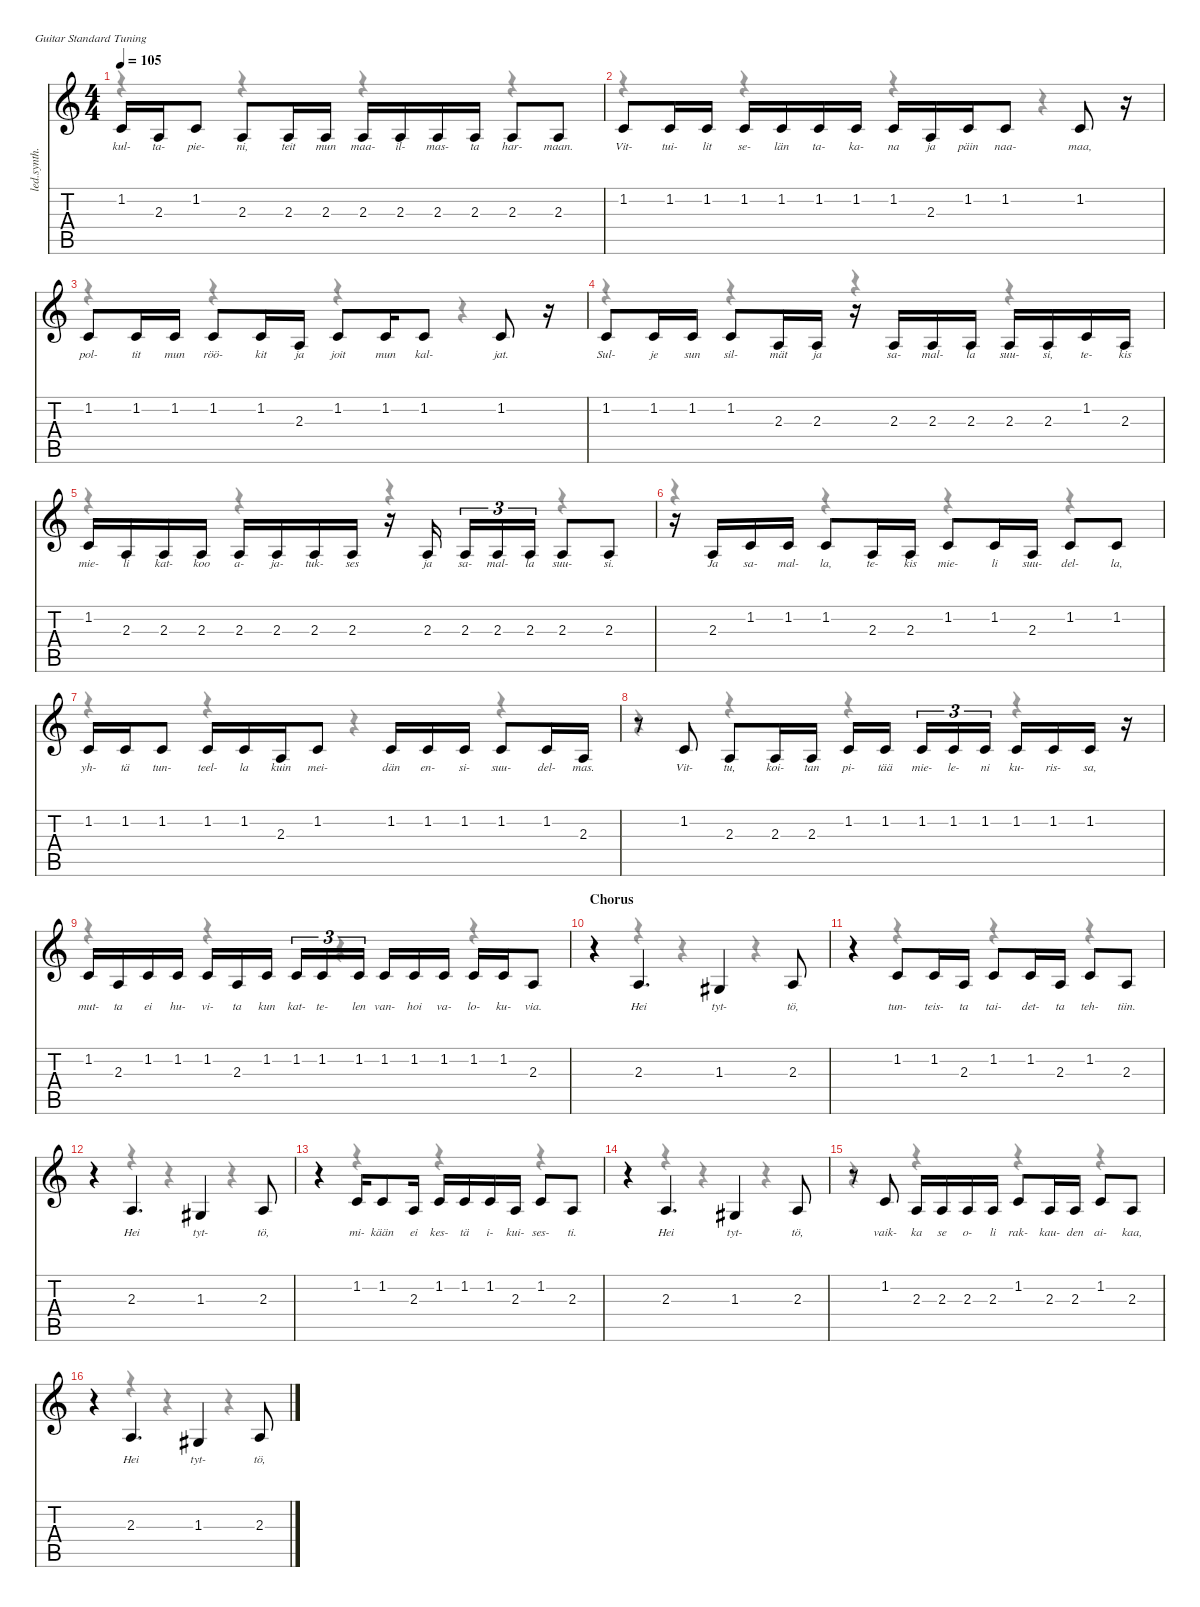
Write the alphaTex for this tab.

\defaultSystemsLayout 4
\hideDynamics
\bracketExtendMode nobrackets
\otherSystemsTrackNameOrientation horizontal
\track ("Vocal" "led.synth.") {instrument lead6voice}
\staff {score tabs}
\tuning (E4 B3 G3 D3 A2 E2)
\voice
\ts (4 4)
\tempo 105
\clef g2
\ks c
1.2.16{lyrics (0 "kul-") lyrics (1 "") lyrics (2 "") lyrics (3 "") lyrics (4 "") dy f beam Up} 2.3.16{lyrics (0 "ta-") lyrics (1 "") lyrics (2 "") lyrics (3 "") lyrics (4 "") beam Up} 1.2.8{lyrics (0 "pie-") lyrics (1 "") lyrics (2 "") lyrics (3 "") lyrics (4 "") beam Up} 2.3.8{lyrics (0 "ni,") lyrics (1 "") lyrics (2 "") lyrics (3 "") lyrics (4 "") beam Up} 2.3.16{lyrics (0 "teit") lyrics (1 "") lyrics (2 "") lyrics (3 "") lyrics (4 "") beam Up} 2.3.16{lyrics (0 "mun") lyrics (1 "") lyrics (2 "") lyrics (3 "") lyrics (4 "") beam Up} 2.3.16{lyrics (0 "maa-") lyrics (1 "") lyrics (2 "") lyrics (3 "") lyrics (4 "") beam Up} 2.3.16{lyrics (0 "il-") lyrics (1 "") lyrics (2 "") lyrics (3 "") lyrics (4 "") beam Up} 2.3.16{lyrics (0 "mas-") lyrics (1 "") lyrics (2 "") lyrics (3 "") lyrics (4 "") beam Up} 2.3.16{lyrics (0 "ta") lyrics (1 "") lyrics (2 "") lyrics (3 "") lyrics (4 "") beam Up} 2.3.8{lyrics (0 "har-") lyrics (1 "") lyrics (2 "") lyrics (3 "") lyrics (4 "") beam Up} 2.3.8{lyrics (0 "maan.") lyrics (1 "") lyrics (2 "") lyrics (3 "") lyrics (4 "") beam Up} |
1.2.8{lyrics (0 "Vit-") lyrics (1 "") lyrics (2 "") lyrics (3 "") lyrics (4 "") beam Up} 1.2.16{lyrics (0 "tui-") lyrics (1 "") lyrics (2 "") lyrics (3 "") lyrics (4 "") beam Up} 1.2.16{lyrics (0 "lit") lyrics (1 "") lyrics (2 "") lyrics (3 "") lyrics (4 "") beam Up} 1.2.16{lyrics (0 "se-") lyrics (1 "") lyrics (2 "") lyrics (3 "") lyrics (4 "") beam Up} 1.2.16{lyrics (0 "län") lyrics (1 "") lyrics (2 "") lyrics (3 "") lyrics (4 "") beam Up} 1.2.16{lyrics (0 "ta-") lyrics (1 "") lyrics (2 "") lyrics (3 "") lyrics (4 "") beam Up} 1.2.16{lyrics (0 "ka-") lyrics (1 "") lyrics (2 "") lyrics (3 "") lyrics (4 "") beam Up} 1.2.16{lyrics (0 "na") lyrics (1 "") lyrics (2 "") lyrics (3 "") lyrics (4 "") beam Up} 2.3.16{lyrics (0 "ja") lyrics (1 "") lyrics (2 "") lyrics (3 "") lyrics (4 "") beam Up} 1.2.16{lyrics (0 "päin") lyrics (1 "") lyrics (2 "") lyrics (3 "") lyrics (4 "") beam Up} 1.2.8{lyrics (0 "naa-") lyrics (1 "") lyrics (2 "") lyrics (3 "") lyrics (4 "") beam Up} 1.2.8{lyrics (0 "maa,") lyrics (1 "") lyrics (2 "") lyrics (3 "") lyrics (4 "") beam Up} r.16{beam Up} |
1.2.8{lyrics (0 "pol-") lyrics (1 "") lyrics (2 "") lyrics (3 "") lyrics (4 "") beam Up} 1.2.16{lyrics (0 "tit") lyrics (1 "") lyrics (2 "") lyrics (3 "") lyrics (4 "") beam Up} 1.2.16{lyrics (0 "mun") lyrics (1 "") lyrics (2 "") lyrics (3 "") lyrics (4 "") beam Up} 1.2.8{lyrics (0 "röö-") lyrics (1 "") lyrics (2 "") lyrics (3 "") lyrics (4 "") beam Up} 1.2.16{lyrics (0 "kit") lyrics (1 "") lyrics (2 "") lyrics (3 "") lyrics (4 "") beam Up} 2.3.16{lyrics (0 "ja") lyrics (1 "") lyrics (2 "") lyrics (3 "") lyrics (4 "") beam Up} 1.2.8{lyrics (0 "joit") lyrics (1 "") lyrics (2 "") lyrics (3 "") lyrics (4 "") beam Up} 1.2.16{lyrics (0 "mun") lyrics (1 "") lyrics (2 "") lyrics (3 "") lyrics (4 "") beam Up} 1.2.8{lyrics (0 "kal-") lyrics (1 "") lyrics (2 "") lyrics (3 "") lyrics (4 "") beam Up} 1.2.8{lyrics (0 "jat.") lyrics (1 "") lyrics (2 "") lyrics (3 "") lyrics (4 "") beam Up} r.16{beam Up} |
1.2.8{lyrics (0 "Sul-") lyrics (1 "") lyrics (2 "") lyrics (3 "") lyrics (4 "") beam Up} 1.2.16{lyrics (0 "je") lyrics (1 "") lyrics (2 "") lyrics (3 "") lyrics (4 "") beam Up} 1.2.16{lyrics (0 "sun") lyrics (1 "") lyrics (2 "") lyrics (3 "") lyrics (4 "") beam Up} 1.2.8{lyrics (0 "sil-") lyrics (1 "") lyrics (2 "") lyrics (3 "") lyrics (4 "") beam Up} 2.3.16{lyrics (0 "mät") lyrics (1 "") lyrics (2 "") lyrics (3 "") lyrics (4 "") beam Up} 2.3.16{lyrics (0 "ja") lyrics (1 "") lyrics (2 "") lyrics (3 "") lyrics (4 "") beam Up} r.16{beam Up} 2.3.16{lyrics (0 "sa-") lyrics (1 "") lyrics (2 "") lyrics (3 "") lyrics (4 "") beam Up} 2.3.16{lyrics (0 "mal-") lyrics (1 "") lyrics (2 "") lyrics (3 "") lyrics (4 "") beam Up} 2.3.16{lyrics (0 "la") lyrics (1 "") lyrics (2 "") lyrics (3 "") lyrics (4 "") beam Up} 2.3.16{lyrics (0 "suu-") lyrics (1 "") lyrics (2 "") lyrics (3 "") lyrics (4 "") beam Up} 2.3.16{lyrics (0 "si,") lyrics (1 "") lyrics (2 "") lyrics (3 "") lyrics (4 "") beam Up} 1.2.16{lyrics (0 "te-") lyrics (1 "") lyrics (2 "") lyrics (3 "") lyrics (4 "") beam Up} 2.3.16{lyrics (0 "kis") lyrics (1 "") lyrics (2 "") lyrics (3 "") lyrics (4 "") beam Up} |
1.2.16{lyrics (0 "mie-") lyrics (1 "") lyrics (2 "") lyrics (3 "") lyrics (4 "") beam Up} 2.3.16{lyrics (0 "li") lyrics (1 "") lyrics (2 "") lyrics (3 "") lyrics (4 "") beam Up} 2.3.16{lyrics (0 "kat-") lyrics (1 "") lyrics (2 "") lyrics (3 "") lyrics (4 "") beam Up} 2.3.16{lyrics (0 "koo") lyrics (1 "") lyrics (2 "") lyrics (3 "") lyrics (4 "") beam Up} 2.3.16{lyrics (0 "a-") lyrics (1 "") lyrics (2 "") lyrics (3 "") lyrics (4 "") beam Up} 2.3.16{lyrics (0 "ja-") lyrics (1 "") lyrics (2 "") lyrics (3 "") lyrics (4 "") beam Up} 2.3.16{lyrics (0 "tuk-") lyrics (1 "") lyrics (2 "") lyrics (3 "") lyrics (4 "") beam Up} 2.3.16{lyrics (0 "ses") lyrics (1 "") lyrics (2 "") lyrics (3 "") lyrics (4 "") beam Up} r.16{beam Up} 2.3.16{lyrics (0 "ja") lyrics (1 "") lyrics (2 "") lyrics (3 "") lyrics (4 "") beam Up} 2.3.16{tu (3 2) lyrics (0 "sa-") lyrics (1 "") lyrics (2 "") lyrics (3 "") lyrics (4 "") beam Up} 2.3.16{tu (3 2) lyrics (0 "mal-") lyrics (1 "") lyrics (2 "") lyrics (3 "") lyrics (4 "") beam Up} 2.3.16{tu (3 2) lyrics (0 "la") lyrics (1 "") lyrics (2 "") lyrics (3 "") lyrics (4 "") beam Up} 2.3.8{lyrics (0 "suu-") lyrics (1 "") lyrics (2 "") lyrics (3 "") lyrics (4 "") beam Up} 2.3.8{lyrics (0 "si.") lyrics (1 "") lyrics (2 "") lyrics (3 "") lyrics (4 "") beam Up} |
r.16{beam Up} 2.3.16{lyrics (0 "Ja") lyrics (1 "") lyrics (2 "") lyrics (3 "") lyrics (4 "") beam Up} 1.2.16{lyrics (0 "sa-") lyrics (1 "") lyrics (2 "") lyrics (3 "") lyrics (4 "") beam Up} 1.2.16{lyrics (0 "mal-") lyrics (1 "") lyrics (2 "") lyrics (3 "") lyrics (4 "") beam Up} 1.2.8{lyrics (0 "la,") lyrics (1 "") lyrics (2 "") lyrics (3 "") lyrics (4 "") beam Up} 2.3.16{lyrics (0 "te-") lyrics (1 "") lyrics (2 "") lyrics (3 "") lyrics (4 "") beam Up} 2.3.16{lyrics (0 "kis") lyrics (1 "") lyrics (2 "") lyrics (3 "") lyrics (4 "") beam Up} 1.2.8{lyrics (0 "mie-") lyrics (1 "") lyrics (2 "") lyrics (3 "") lyrics (4 "") beam Up} 1.2.16{lyrics (0 "li") lyrics (1 "") lyrics (2 "") lyrics (3 "") lyrics (4 "") beam Up} 2.3.16{lyrics (0 "suu-") lyrics (1 "") lyrics (2 "") lyrics (3 "") lyrics (4 "") beam Up} 1.2.8{lyrics (0 "del-") lyrics (1 "") lyrics (2 "") lyrics (3 "") lyrics (4 "") beam Up} 1.2.8{lyrics (0 "la,") lyrics (1 "") lyrics (2 "") lyrics (3 "") lyrics (4 "") beam Up} |
1.2.16{lyrics (0 "yh-") lyrics (1 "") lyrics (2 "") lyrics (3 "") lyrics (4 "") beam Up} 1.2.16{lyrics (0 "tä") lyrics (1 "") lyrics (2 "") lyrics (3 "") lyrics (4 "") beam Up} 1.2.8{lyrics (0 "tun-") lyrics (1 "") lyrics (2 "") lyrics (3 "") lyrics (4 "") beam Up} 1.2.16{lyrics (0 "teel-") lyrics (1 "") lyrics (2 "") lyrics (3 "") lyrics (4 "") beam Up} 1.2.16{lyrics (0 "la") lyrics (1 "") lyrics (2 "") lyrics (3 "") lyrics (4 "") beam Up} 2.3.16{lyrics (0 "kuin") lyrics (1 "") lyrics (2 "") lyrics (3 "") lyrics (4 "") beam Up} 1.2.8{lyrics (0 "mei-") lyrics (1 "") lyrics (2 "") lyrics (3 "") lyrics (4 "") beam Up} 1.2.16{lyrics (0 "dän") lyrics (1 "") lyrics (2 "") lyrics (3 "") lyrics (4 "") beam Up} 1.2.16{lyrics (0 "en-") lyrics (1 "") lyrics (2 "") lyrics (3 "") lyrics (4 "") beam Up} 1.2.16{lyrics (0 "si-") lyrics (1 "") lyrics (2 "") lyrics (3 "") lyrics (4 "") beam Up} 1.2.8{lyrics (0 "suu-") lyrics (1 "") lyrics (2 "") lyrics (3 "") lyrics (4 "") beam Up} 1.2.16{lyrics (0 "del-") lyrics (1 "") lyrics (2 "") lyrics (3 "") lyrics (4 "") beam Up} 2.3.16{lyrics (0 "mas.") lyrics (1 "") lyrics (2 "") lyrics (3 "") lyrics (4 "") beam Up} |
r.8{beam Up} 1.2.8{lyrics (0 "Vit-") lyrics (1 "") lyrics (2 "") lyrics (3 "") lyrics (4 "") beam Up} 2.3.8{lyrics (0 "tu,") lyrics (1 "") lyrics (2 "") lyrics (3 "") lyrics (4 "") beam Up} 2.3.16{lyrics (0 "koi-") lyrics (1 "") lyrics (2 "") lyrics (3 "") lyrics (4 "") beam Up} 2.3.16{lyrics (0 "tan") lyrics (1 "") lyrics (2 "") lyrics (3 "") lyrics (4 "") beam Up} 1.2.16{lyrics (0 "pi-") lyrics (1 "") lyrics (2 "") lyrics (3 "") lyrics (4 "") beam Up} 1.2.16{lyrics (0 "tää") lyrics (1 "") lyrics (2 "") lyrics (3 "") lyrics (4 "") beam Up} 1.2.16{tu (3 2) lyrics (0 "mie-") lyrics (1 "") lyrics (2 "") lyrics (3 "") lyrics (4 "") beam Up} 1.2.16{tu (3 2) lyrics (0 "le-") lyrics (1 "") lyrics (2 "") lyrics (3 "") lyrics (4 "") beam Up} 1.2.16{tu (3 2) lyrics (0 "ni") lyrics (1 "") lyrics (2 "") lyrics (3 "") lyrics (4 "") beam Up} 1.2.16{lyrics (0 "ku-") lyrics (1 "") lyrics (2 "") lyrics (3 "") lyrics (4 "") beam Up} 1.2.16{lyrics (0 "ris-") lyrics (1 "") lyrics (2 "") lyrics (3 "") lyrics (4 "") beam Up} 1.2.16{lyrics (0 "sa,") lyrics (1 "") lyrics (2 "") lyrics (3 "") lyrics (4 "") beam Up} r.16{beam Up} |
1.2.16{lyrics (0 "mut-") lyrics (1 "") lyrics (2 "") lyrics (3 "") lyrics (4 "") beam Up} 2.3.16{lyrics (0 "ta") lyrics (1 "") lyrics (2 "") lyrics (3 "") lyrics (4 "") beam Up} 1.2.16{lyrics (0 "ei") lyrics (1 "") lyrics (2 "") lyrics (3 "") lyrics (4 "") beam Up} 1.2.16{lyrics (0 "hu-") lyrics (1 "") lyrics (2 "") lyrics (3 "") lyrics (4 "") beam Up} 1.2.16{lyrics (0 "vi-") lyrics (1 "") lyrics (2 "") lyrics (3 "") lyrics (4 "") beam Up} 2.3.16{lyrics (0 "ta") lyrics (1 "") lyrics (2 "") lyrics (3 "") lyrics (4 "") beam Up} 1.2.16{lyrics (0 "kun") lyrics (1 "") lyrics (2 "") lyrics (3 "") lyrics (4 "") beam Up} 1.2.16{tu (3 2) lyrics (0 "kat-") lyrics (1 "") lyrics (2 "") lyrics (3 "") lyrics (4 "") beam Up} 1.2.16{tu (3 2) lyrics (0 "te-") lyrics (1 "") lyrics (2 "") lyrics (3 "") lyrics (4 "") beam Up} 1.2.16{tu (3 2) lyrics (0 "len") lyrics (1 "") lyrics (2 "") lyrics (3 "") lyrics (4 "") beam Up} 1.2.16{lyrics (0 "van-") lyrics (1 "") lyrics (2 "") lyrics (3 "") lyrics (4 "") beam Up} 1.2.16{lyrics (0 "hoi") lyrics (1 "") lyrics (2 "") lyrics (3 "") lyrics (4 "") beam Up} 1.2.16{lyrics (0 "va-") lyrics (1 "") lyrics (2 "") lyrics (3 "") lyrics (4 "") beam Up} 1.2.16{lyrics (0 "lo-") lyrics (1 "") lyrics (2 "") lyrics (3 "") lyrics (4 "") beam Up} 1.2.16{lyrics (0 "ku-") lyrics (1 "") lyrics (2 "") lyrics (3 "") lyrics (4 "") beam Up} 2.3.8{lyrics (0 "via.") lyrics (1 "") lyrics (2 "") lyrics (3 "") lyrics (4 "") beam Up} |
\section ("" "Chorus")
r.4{beam Up} 2.3.4{d lyrics (0 "Hei") lyrics (1 "") lyrics (2 "") lyrics (3 "") lyrics (4 "") beam Up} 1.3{acc #}.4{lyrics (0 "tyt-") lyrics (1 "") lyrics (2 "") lyrics (3 "") lyrics (4 "") beam Up} 2.3.8{lyrics (0 "tö,") lyrics (1 "") lyrics (2 "") lyrics (3 "") lyrics (4 "") beam Up} |
r.4{beam Up} 1.2.8{lyrics (0 "tun-") lyrics (1 "") lyrics (2 "") lyrics (3 "") lyrics (4 "") beam Up} 1.2.16{lyrics (0 "teis-") lyrics (1 "") lyrics (2 "") lyrics (3 "") lyrics (4 "") beam Up} 2.3.16{lyrics (0 "ta") lyrics (1 "") lyrics (2 "") lyrics (3 "") lyrics (4 "") beam Up} 1.2.8{lyrics (0 "tai-") lyrics (1 "") lyrics (2 "") lyrics (3 "") lyrics (4 "") beam Up} 1.2.16{lyrics (0 "det-") lyrics (1 "") lyrics (2 "") lyrics (3 "") lyrics (4 "") beam Up} 2.3.16{lyrics (0 "ta") lyrics (1 "") lyrics (2 "") lyrics (3 "") lyrics (4 "") beam Up} 1.2.8{lyrics (0 "teh-") lyrics (1 "") lyrics (2 "") lyrics (3 "") lyrics (4 "") beam Up} 2.3.8{lyrics (0 "tiin.") lyrics (1 "") lyrics (2 "") lyrics (3 "") lyrics (4 "") beam Up} |
r.4{beam Up} 2.3.4{d lyrics (0 "Hei") lyrics (1 "") lyrics (2 "") lyrics (3 "") lyrics (4 "") beam Up} 1.3{acc #}.4{lyrics (0 "tyt-") lyrics (1 "") lyrics (2 "") lyrics (3 "") lyrics (4 "") beam Up} 2.3.8{lyrics (0 "tö,") lyrics (1 "") lyrics (2 "") lyrics (3 "") lyrics (4 "") beam Up} |
r.4{beam Up} 1.2.16{lyrics (0 "mi-") lyrics (1 "") lyrics (2 "") lyrics (3 "") lyrics (4 "") beam Up} 1.2.8{lyrics (0 "kään") lyrics (1 "") lyrics (2 "") lyrics (3 "") lyrics (4 "") beam Up} 2.3.16{lyrics (0 "ei") lyrics (1 "") lyrics (2 "") lyrics (3 "") lyrics (4 "") beam Up} 1.2.16{lyrics (0 "kes-") lyrics (1 "") lyrics (2 "") lyrics (3 "") lyrics (4 "") beam Up} 1.2.16{lyrics (0 "tä") lyrics (1 "") lyrics (2 "") lyrics (3 "") lyrics (4 "") beam Up} 1.2.16{lyrics (0 "i-") lyrics (1 "") lyrics (2 "") lyrics (3 "") lyrics (4 "") beam Up} 2.3.16{lyrics (0 "kui-") lyrics (1 "") lyrics (2 "") lyrics (3 "") lyrics (4 "") beam Up} 1.2.8{lyrics (0 "ses-") lyrics (1 "") lyrics (2 "") lyrics (3 "") lyrics (4 "") beam Up} 2.3.8{lyrics (0 "ti.") lyrics (1 "") lyrics (2 "") lyrics (3 "") lyrics (4 "") beam Up} |
r.4{beam Up} 2.3.4{d lyrics (0 "Hei") lyrics (1 "") lyrics (2 "") lyrics (3 "") lyrics (4 "") beam Up} 1.3{acc #}.4{lyrics (0 "tyt-") lyrics (1 "") lyrics (2 "") lyrics (3 "") lyrics (4 "") beam Up} 2.3.8{lyrics (0 "tö,") lyrics (1 "") lyrics (2 "") lyrics (3 "") lyrics (4 "") beam Up} |
r.8{beam Up} 1.2.8{lyrics (0 "vaik-") lyrics (1 "") lyrics (2 "") lyrics (3 "") lyrics (4 "") beam Up} 2.3.16{lyrics (0 "ka") lyrics (1 "") lyrics (2 "") lyrics (3 "") lyrics (4 "") beam Up} 2.3.16{lyrics (0 "se") lyrics (1 "") lyrics (2 "") lyrics (3 "") lyrics (4 "") beam Up} 2.3.16{lyrics (0 "o-") lyrics (1 "") lyrics (2 "") lyrics (3 "") lyrics (4 "") beam Up} 2.3.16{lyrics (0 "li") lyrics (1 "") lyrics (2 "") lyrics (3 "") lyrics (4 "") beam Up} 1.2.8{lyrics (0 "rak-") lyrics (1 "") lyrics (2 "") lyrics (3 "") lyrics (4 "") beam Up} 2.3.16{lyrics (0 "kau-") lyrics (1 "") lyrics (2 "") lyrics (3 "") lyrics (4 "") beam Up} 2.3.16{lyrics (0 "den") lyrics (1 "") lyrics (2 "") lyrics (3 "") lyrics (4 "") beam Up} 1.2.8{lyrics (0 "ai-") lyrics (1 "") lyrics (2 "") lyrics (3 "") lyrics (4 "") beam Up} 2.3.8{lyrics (0 "kaa,") lyrics (1 "") lyrics (2 "") lyrics (3 "") lyrics (4 "") beam Up} |
r.4{beam Up} 2.3.4{d lyrics (0 "Hei") lyrics (1 "") lyrics (2 "") lyrics (3 "") lyrics (4 "") beam Up} 1.3{acc #}.4{lyrics (0 "tyt-") lyrics (1 "") lyrics (2 "") lyrics (3 "") lyrics (4 "") beam Up} 2.3.8{lyrics (0 "tö,") lyrics (1 "") lyrics (2 "") lyrics (3 "") lyrics (4 "") beam Up}
\voice
\clef g2
\ottava regular
\simile none
\ks c
r.4{dy mf beam Down} r.4{beam Down} r.4{beam Down} r.4{beam Down} |
r.4{beam Down} r.4{beam Down} r.4{beam Down} r.4{beam Down} |
r.4{beam Down} r.4{beam Down} r.4{beam Down} r.4{beam Down} |
r.4{beam Down} r.4{beam Down} r.4{beam Down} r.4{beam Down} |
r.4{beam Down} r.4{beam Down} r.4{beam Down} r.4{beam Down} |
r.4{beam Down} r.4{beam Down} r.4{beam Down} r.4{beam Down} |
r.4{beam Down} r.4{beam Down} r.4{beam Down} r.4{beam Down} |
r.4{beam Down} r.4{beam Down} r.4{beam Down} r.4{beam Down} |
r.4{beam Down} r.4{beam Down} r.4{beam Down} r.4{beam Down} |
r.4{beam Down} r.4{beam Down} r.4{beam Down} r.4{beam Down} |
r.4{beam Down} r.4{beam Down} r.4{beam Down} r.4{beam Down} |
r.4{beam Down} r.4{beam Down} r.4{beam Down} r.4{beam Down} |
r.4{beam Down} r.4{beam Down} r.4{beam Down} r.4{beam Down} |
r.4{beam Down} r.4{beam Down} r.4{beam Down} r.4{beam Down} |
r.4{beam Down} r.4{beam Down} r.4{beam Down} r.4{beam Down} |
r.4{beam Down} r.4{beam Down} r.4{beam Down} r.4{beam Down}
